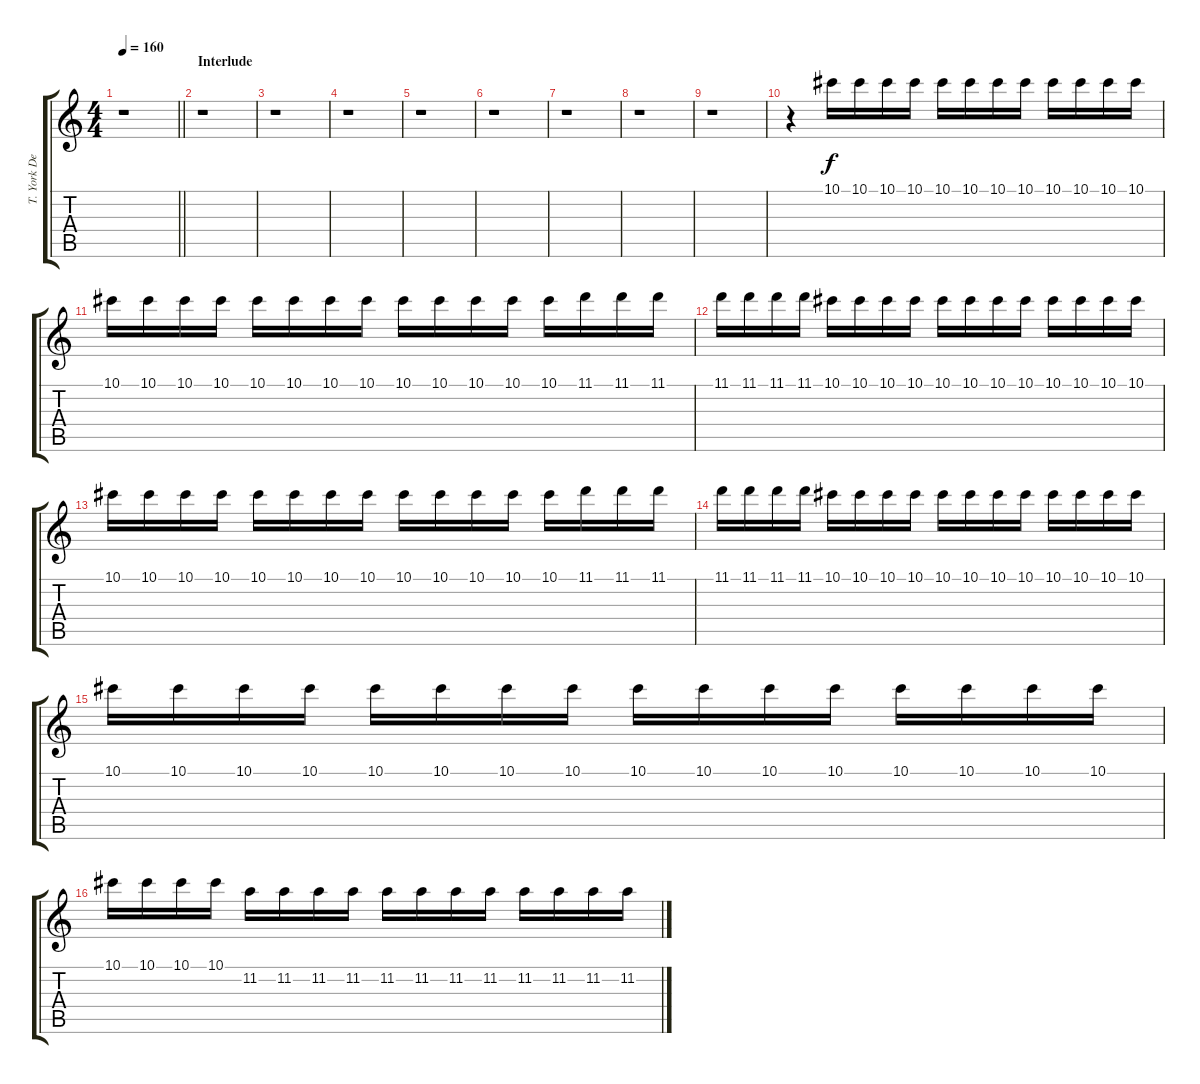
\track ("T. York Delay" "T. York De") {instrument distortionguitar}
\staff {score tabs}
\tuning (Eb4 Bb3 Gb3 Db3 Ab2 Db2) {hide}
\ts (4 4)
\tempo 160
\clef g2
\barLineRight lightlight
\ks c
r.1{dy f} |
\section ("" "Interlude")
r.1 |
r.1 |
r.1 |
r.1 |
r.1 |
r.1 |
r.1 |
r.1 |
r.4{volume 10 instrument distortionguitar} 10.1.16 10.1.16 10.1.16 10.1.16 10.1.16 10.1.16 10.1.16 10.1.16 10.1.16 10.1.16 10.1.16 10.1.16 |
10.1.16 10.1.16 10.1.16 10.1.16 10.1.16 10.1.16 10.1.16 10.1.16 10.1.16 10.1.16 10.1.16 10.1.16 10.1.16 11.1.16 11.1.16 11.1.16 |
11.1.16 11.1.16 11.1.16 11.1.16 10.1.16 10.1.16 10.1.16 10.1.16 10.1.16 10.1.16 10.1.16 10.1.16 10.1.16 10.1.16 10.1.16 10.1.16 |
10.1.16 10.1.16 10.1.16 10.1.16 10.1.16 10.1.16 10.1.16 10.1.16 10.1.16 10.1.16 10.1.16 10.1.16 10.1.16 11.1.16 11.1.16 11.1.16 |
11.1.16 11.1.16 11.1.16 11.1.16 10.1.16 10.1.16 10.1.16 10.1.16 10.1.16 10.1.16 10.1.16 10.1.16 10.1.16 10.1.16 10.1.16 10.1.16 |
10.1.16 10.1.16 10.1.16 10.1.16 10.1.16 10.1.16 10.1.16 10.1.16 10.1.16 10.1.16 10.1.16 10.1.16 10.1.16 10.1.16 10.1.16 10.1.16 |
10.1.16 10.1.16 10.1.16 10.1.16 11.2.16 11.2.16 11.2.16 11.2.16 11.2.16 11.2.16 11.2.16 11.2.16 11.2.16 11.2.16 11.2.16 11.2.16
